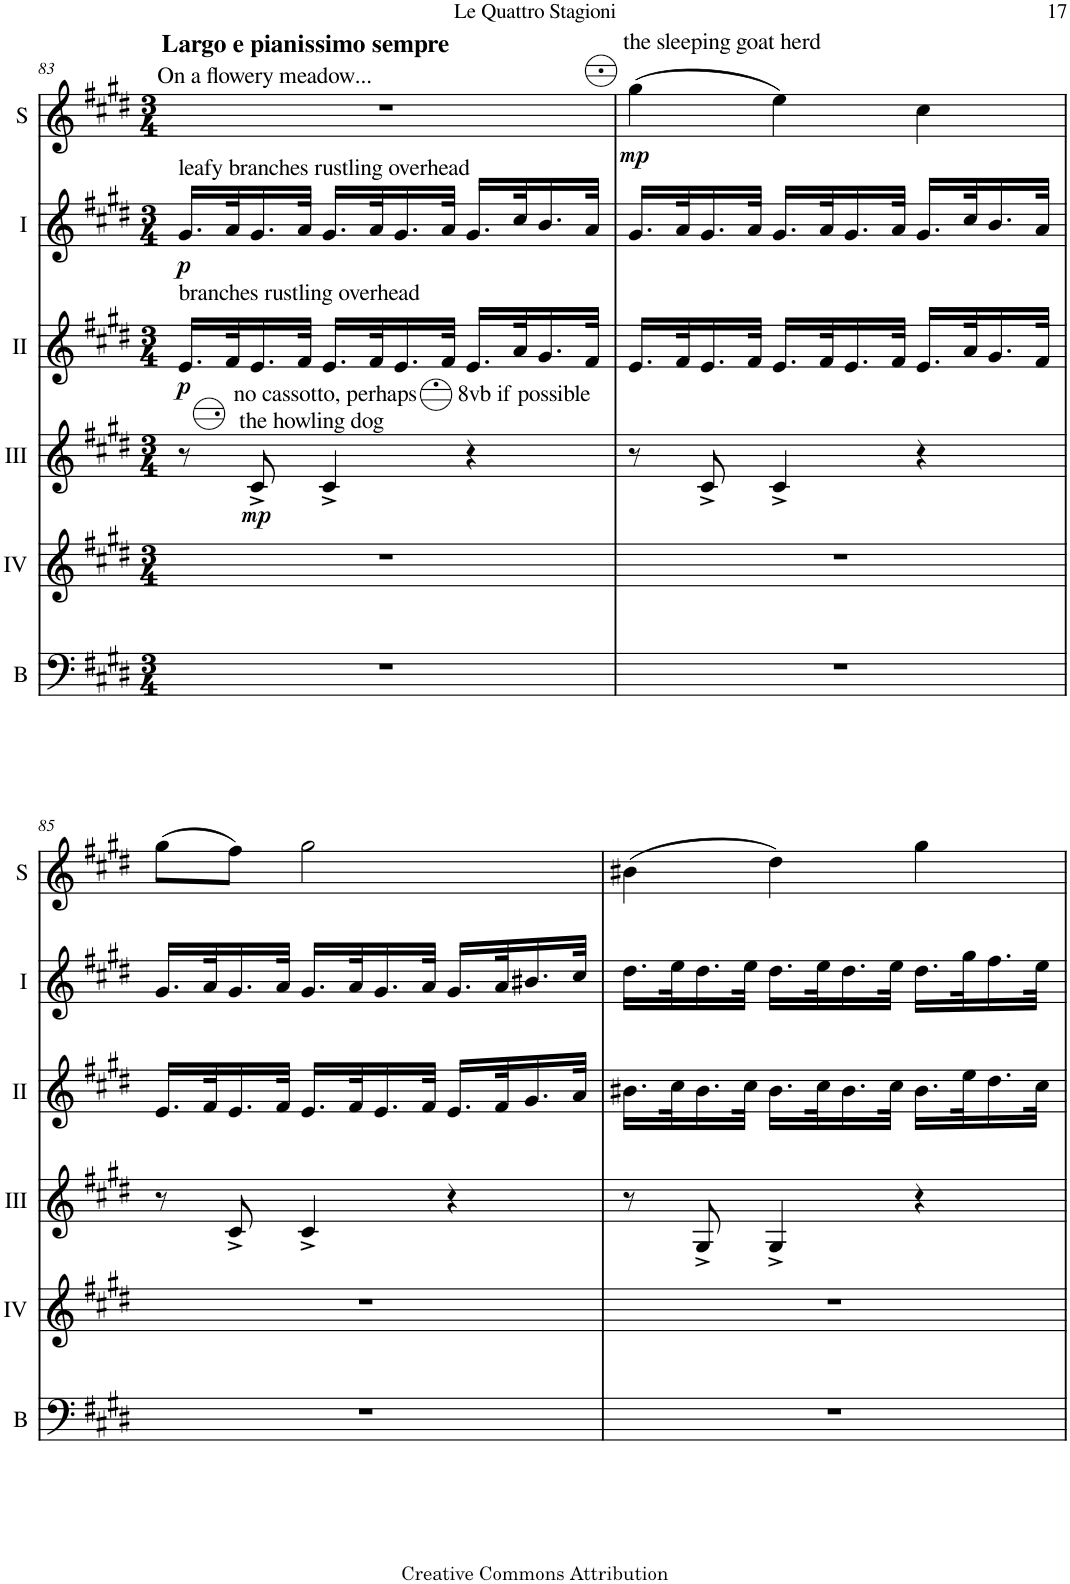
**kern	**kern	**kern	**dynam	**kern	**dynam	**kern	**dynam	**kern	**dynam
*part6	*part5	*part4	*part4	*part3	*part3	*part2	*part2	*part1	*part1
*staff6	*staff5	*staff4	*staff4	*staff3	*staff3	*staff2	*staff2	*staff1	*staff1
*I"Bass	*I"Acc. 4	*I"Acc. 3	*	*I"Acc. 2	*	*I"Acc. 1	*	*I"Solo	*
*I'B	*	*	*	*	*	*	*	*I'S	*
!!LO:PB:g=z
*clefF4	*clefG2	*clefG2	*	*clefG2	*	*clefG2	*	*clefG2	*
*Trd7c12	*	*Trd7c12	*	*	*	*	*	*	*
*k[f#c#g#d#]	*k[f#c#g#d#]	*k[f#c#g#d#]	*	*k[f#c#g#d#]	*	*k[f#c#g#d#]	*	*k[f#c#g#d#]	*
*M3/4	*M3/4	*M3/4	*	*M3/4	*	*M3/4	*	*M3/4	*
=83	=83	=83	=83	=83	=83	=83	=83	=83	=83
!	!	!	!	!	!	!	!	!LO:TX:a:B:t=Largo e pianissimo sempre	!
!	!	!	!	!	!	!	!	!LO:TX:a:t=On a flowery meadow...	!
!	!	!	!	!	!	!LO:TX:a:t=leafy branches rustling overhead	!	!	!
!	!	!	!	!LO:TX:a:t=branches rustling overhead	!	!	!	!	!
!	!	!	!	!	!LO:DY:b	!	!LO:DY:b	!	!
2.r	2.r	8r	.	16.e/LL	p	16.g#/LL	p	2.r	.
.	.	.	.	32f#/K	.	32a/K	.	.	.
!	!	!LO:TX:a:t=the howling dog	!	!	!	!	!	!	!
!	!	!LO:TX:a:t=no cassotto, perhaps       8vb if possible	!	!	!	!	!	!	!
!	!	!	!LO:DY:b	!	!	!	!	!	!
.	.	8cc#^/	mp	16.e/	.	16.g#/	.	.	.
.	.	.	.	32f#/JJk	.	32a/JJk	.	.	.
.	.	4cc#^/	.	16.e/LL	.	16.g#/LL	.	.	.
.	.	.	.	32f#/K	.	32a/K	.	.	.
.	.	.	.	16.e/	.	16.g#/	.	.	.
.	.	.	.	32f#/JJk	.	32a/JJk	.	.	.
.	.	4r	.	16.e/LL	.	16.g#/LL	.	.	.
.	.	.	.	32a/K	.	32cc#/K	.	.	.
.	.	.	.	16.g#/	.	16.b/	.	.	.
.	.	.	.	32f#/JJk	.	32a/JJk	.	.	.
=84	=84	=84	=84	=84	=84	=84	=84	=84	=84
!	!	!	!	!	!	!	!	!LO:TX:a:t=the sleeping goat herd	!
!	!	!	!	!	!	!	!	!	!LO:DY:b
2.r	2.r	8r	.	16.e/LL	.	16.g#/LL	.	(4gg#\	mp
.	.	.	.	32f#/K	.	32a/K	.	.	.
.	.	8cc#^/	.	16.e/	.	16.g#/	.	.	.
.	.	.	.	32f#/JJk	.	32a/JJk	.	.	.
.	.	4cc#^/	.	16.e/LL	.	16.g#/LL	.	4ee\)	.
.	.	.	.	32f#/K	.	32a/K	.	.	.
.	.	.	.	16.e/	.	16.g#/	.	.	.
.	.	.	.	32f#/JJk	.	32a/JJk	.	.	.
.	.	4r	.	16.e/LL	.	16.g#/LL	.	4cc#\	.
.	.	.	.	32a/K	.	32cc#/K	.	.	.
.	.	.	.	16.g#/	.	16.b/	.	.	.
.	.	.	.	32f#/JJk	.	32a/JJk	.	.	.
!!LO:LB:g=z
=85	=85	=85	=85	=85	=85	=85	=85	=85	=85
2.r	2.r	8r	.	16.e/LL	.	16.g#/LL	.	(8gg#\L	.
.	.	.	.	32f#/K	.	32a/K	.	.	.
.	.	8cc#^/	.	16.e/	.	16.g#/	.	8ff#\J)	.
.	.	.	.	32f#/JJk	.	32a/JJk	.	.	.
.	.	4cc#^/	.	16.e/LL	.	16.g#/LL	.	2gg#\	.
.	.	.	.	32f#/K	.	32a/K	.	.	.
.	.	.	.	16.e/	.	16.g#/	.	.	.
.	.	.	.	32f#/JJk	.	32a/JJk	.	.	.
.	.	4r	.	16.e/LL	.	16.g#/LL	.	.	.
.	.	.	.	32f#/K	.	32a/K	.	.	.
.	.	.	.	16.g#/	.	16.b#X/	.	.	.
.	.	.	.	32a/JJk	.	32cc#/JJk	.	.	.
=86	=86	=86	=86	=86	=86	=86	=86	=86	=86
2.r	2.r	8r	.	16.b#X\LL	.	16.dd#\LL	.	(4b#X\	.
.	.	.	.	32cc#\K	.	32ee\K	.	.	.
.	.	8g#^/	.	16.b#\	.	16.dd#\	.	.	.
.	.	.	.	32cc#\JJk	.	32ee\JJk	.	.	.
.	.	4g#^/	.	16.b#\LL	.	16.dd#\LL	.	4dd#\)	.
.	.	.	.	32cc#\K	.	32ee\K	.	.	.
.	.	.	.	16.b#\	.	16.dd#\	.	.	.
.	.	.	.	32cc#\JJk	.	32ee\JJk	.	.	.
.	.	4r	.	16.b#\LL	.	16.dd#\LL	.	4gg#\	.
.	.	.	.	32ee\K	.	32gg#\K	.	.	.
.	.	.	.	16.dd#\	.	16.ff#\	.	.	.
.	.	.	.	32cc#\JJk	.	32ee\JJk	.	.	.
=	=	=	=	=	=	=	=	=	=
*-	*-	*-	*-	*-	*-	*-	*-	*-	*-
